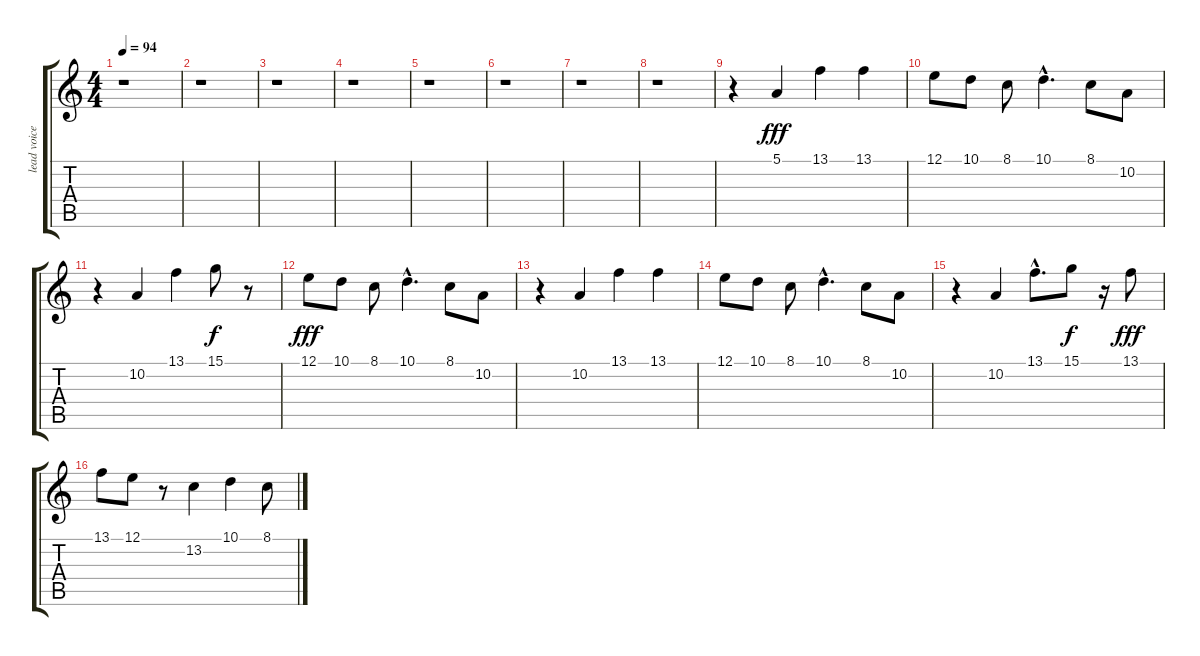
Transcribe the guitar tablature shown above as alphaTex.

\track ("lead voice" "lead voice") {instrument fx5brightness}
\staff {score tabs}
\tuning (E4 B3 G3 D3 A2 E2) {hide}
\ts (4 4)
\tempo 94
\clef g2
\ks c
r.1{dy fff} |
r.1 |
r.1 |
r.1 |
r.1 |
r.1 |
r.1 |
r.1 |
r.4 5.1.4 13.1.4 13.1.4 |
12.1.8 10.1.8 8.1.8 10.1{hac}.4{d} 8.1.8 10.2.8 |
r.4 10.2.4 13.1.4 15.1.8{dy f} r.8 |
12.1.8{dy fff} 10.1.8 8.1.8 10.1{hac}.4{d} 8.1.8 10.2.8 |
r.4 10.2.4 13.1.4 13.1.4 |
12.1.8 10.1.8 8.1.8 10.1{hac}.4{d} 8.1.8 10.2.8 |
r.4 10.2.4 13.1{hac}.8{d} 15.1.8{dy f} r.16 13.1.8{dy fff} |
13.1.8 12.1.8 r.8 13.2.4 10.1.4 8.1.8
